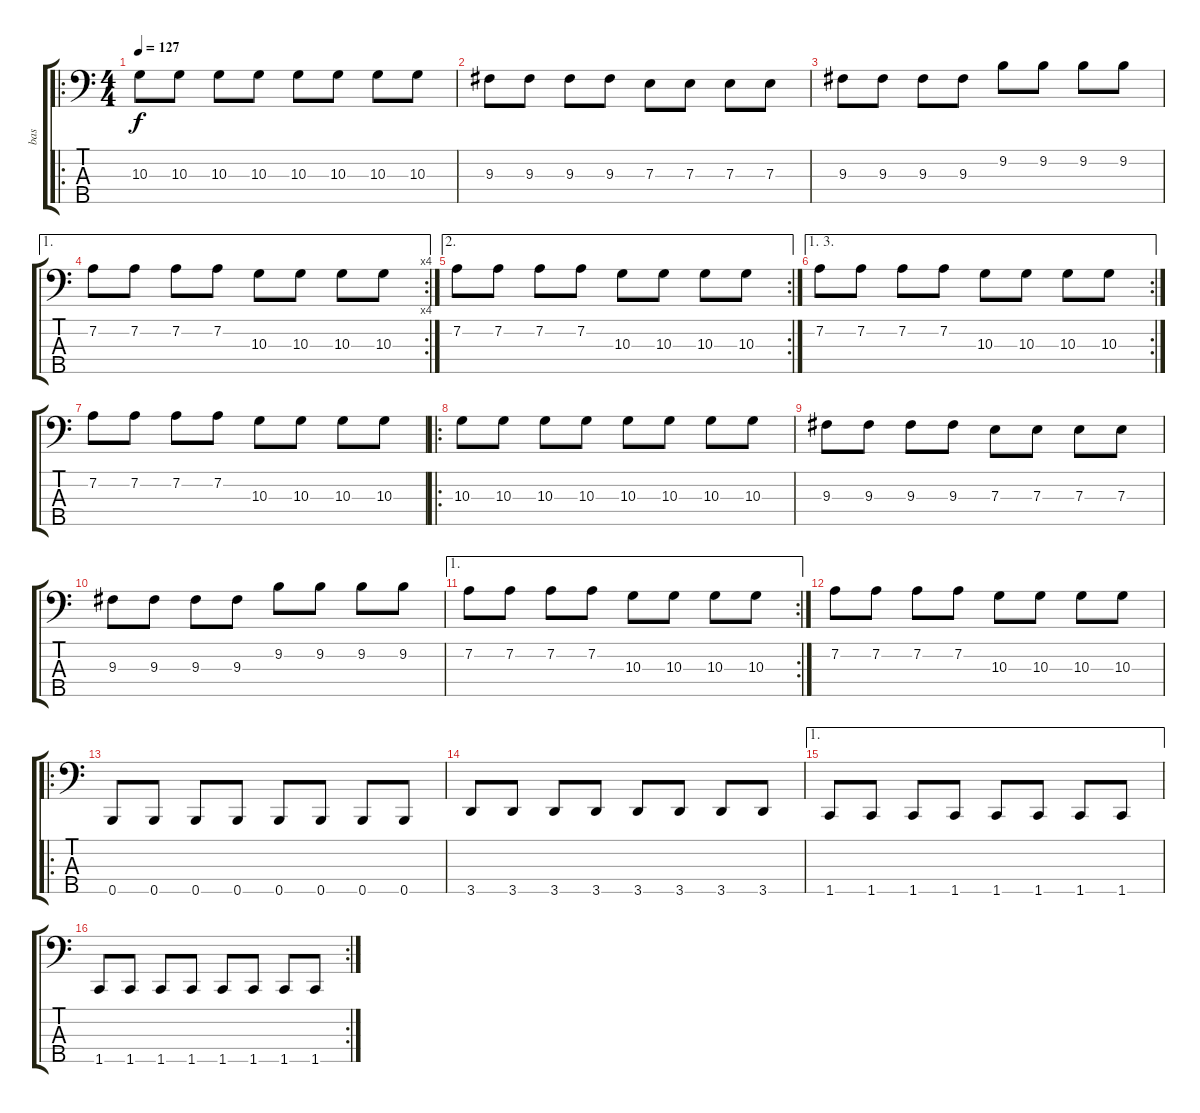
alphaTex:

\track ("bas" "bas") {instrument electricbasspick}
\staff {score tabs}
\tuning (G2 D2 A1 E1 B0) {hide}
\ro
\ts (4 4)
\tempo 127
\clef f4
\ks c
10.3.8{dy f} 10.3.8 10.3.8 10.3.8 10.3.8 10.3.8 10.3.8 10.3.8 |
9.3.8 9.3.8 9.3.8 9.3.8 7.3.8 7.3.8 7.3.8 7.3.8 |
9.3.8 9.3.8 9.3.8 9.3.8 9.2.8 9.2.8 9.2.8 9.2.8 |
\ae 1
\rc 4
7.2.8 7.2.8 7.2.8 7.2.8 10.3.8 10.3.8 10.3.8 10.3.8 |
\ae 2
\rc 2
7.2.8 7.2.8 7.2.8 7.2.8 10.3.8 10.3.8 10.3.8 10.3.8 |
\ae (1 3)
\rc 2
7.2.8 7.2.8 7.2.8 7.2.8 10.3.8 10.3.8 10.3.8 10.3.8 |
7.2.8 7.2.8 7.2.8 7.2.8 10.3.8 10.3.8 10.3.8 10.3.8 |
\ro
10.3.8 10.3.8 10.3.8 10.3.8 10.3.8 10.3.8 10.3.8 10.3.8 |
9.3.8 9.3.8 9.3.8 9.3.8 7.3.8 7.3.8 7.3.8 7.3.8 |
9.3.8 9.3.8 9.3.8 9.3.8 9.2.8 9.2.8 9.2.8 9.2.8 |
\ae 1
\rc 2
7.2.8 7.2.8 7.2.8 7.2.8 10.3.8 10.3.8 10.3.8 10.3.8 |
7.2.8 7.2.8 7.2.8 7.2.8 10.3.8 10.3.8 10.3.8 10.3.8 |
\ro
0.5.8 0.5.8 0.5.8 0.5.8 0.5.8 0.5.8 0.5.8 0.5.8 |
3.5.8 3.5.8 3.5.8 3.5.8 3.5.8 3.5.8 3.5.8 3.5.8 |
\ae 1
1.5.8 1.5.8 1.5.8 1.5.8 1.5.8 1.5.8 1.5.8 1.5.8 |
\rc 2
1.5.8 1.5.8 1.5.8 1.5.8 1.5.8 1.5.8 1.5.8 1.5.8
